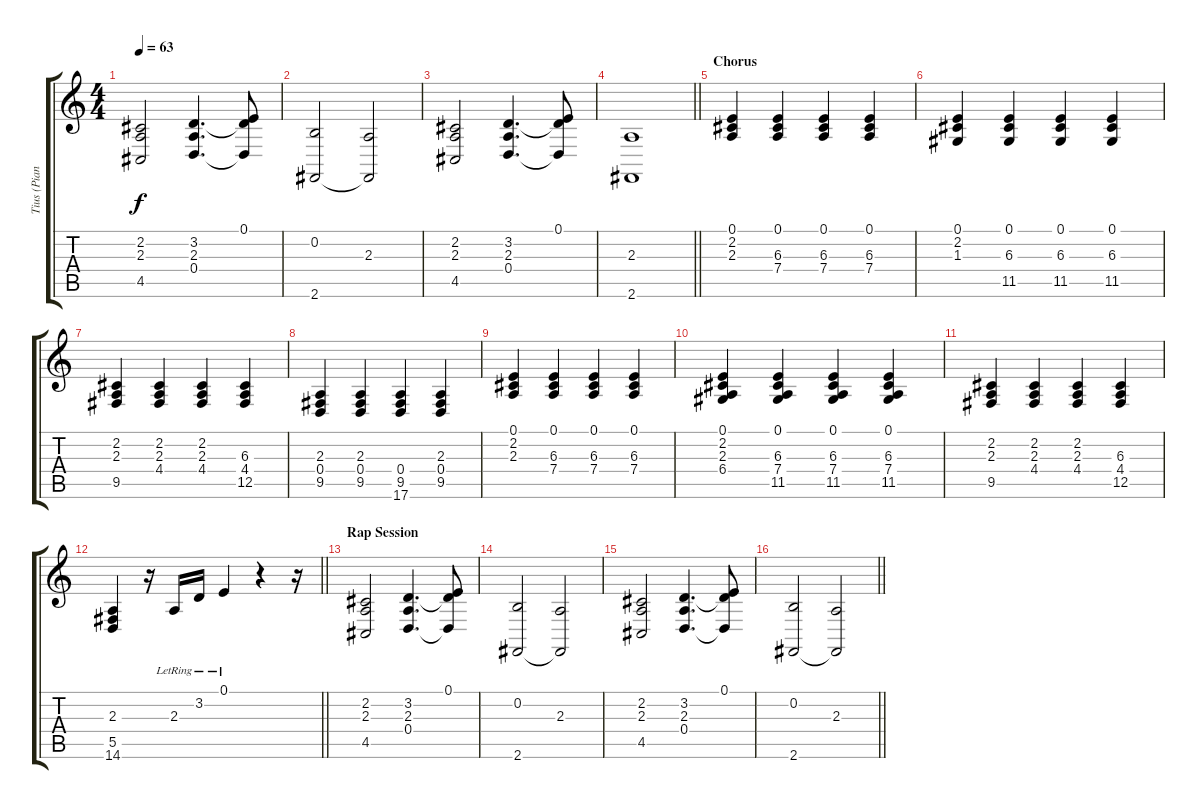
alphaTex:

\track ("Tius (Piano)" "Tius (Pian") {instrument acousticgrandpiano}
\staff {score tabs}
\tuning (E4 B3 G3 D3 A2 E2) {hide}
\ts (4 4)
\tempo 63
\clef g2
\ks c
(2.2 2.3 4.5).2{dy f} (3.2 2.3 0.4).4{d} (0.1 3.2{t} 0.4{t}).8 |
(0.2 2.6).2 (2.3 2.6{t}).2 |
(2.2 2.3 4.5).2 (3.2 2.3 0.4).4{d} (0.1 3.2{t} 0.4{t}).8 |
\barLineRight lightlight
(2.3 2.6).1 |
\section ("" "Chorus")
(0.1 2.2 2.3).4{volume 10} (0.1 6.3 7.4).4 (0.1 6.3 7.4).4 (0.1 6.3 7.4).4 |
(0.1 2.2 1.3).4 (0.1 6.3 11.5).4 (0.1 6.3 11.5).4 (0.1 6.3 11.5).4 |
(2.2 2.3 9.5).4 (2.2 2.3 4.4).4 (2.2 2.3 4.4).4 (6.3 4.4 12.5).4 |
(2.3 0.4 9.5).4 (2.3 0.4 9.5).4 (0.4 9.5 17.6).4 (2.3 0.4 9.5).4 |
(0.1 2.2 2.3).4 (0.1 6.3 7.4).4 (0.1 6.3 7.4).4 (0.1 6.3 7.4).4 |
(0.1 2.2 2.3 6.4).4 (0.1 6.3 7.4 11.5).4 (0.1 6.3 7.4 11.5).4 (0.1 6.3 7.4 11.5).4 |
(2.2 2.3 9.5).4 (2.2 2.3 4.4).4 (2.2 2.3 4.4).4 (6.3 4.4 12.5).4 |
\barLineRight lightlight
(2.3 5.5 14.6).4 r.16 2.3{lr}.16{instrument electricguitarjazz} 3.2{lr}.16 0.1{lr}.4 r.4 r.16 |
\section ("" "Rap Session")
(2.2 2.3 4.5).2{volume 16 instrument acousticgrandpiano} (3.2 2.3 0.4).4{d} (0.1 3.2{t} 0.4{t}).8 |
(0.2 2.6).2 (2.3 2.6{t}).2 |
(2.2 2.3 4.5).2 (3.2 2.3 0.4).4{d} (0.1 3.2{t} 0.4{t}).8 |
\barLineRight lightlight
(0.2 2.6).2 (2.3 2.6{t}).2
